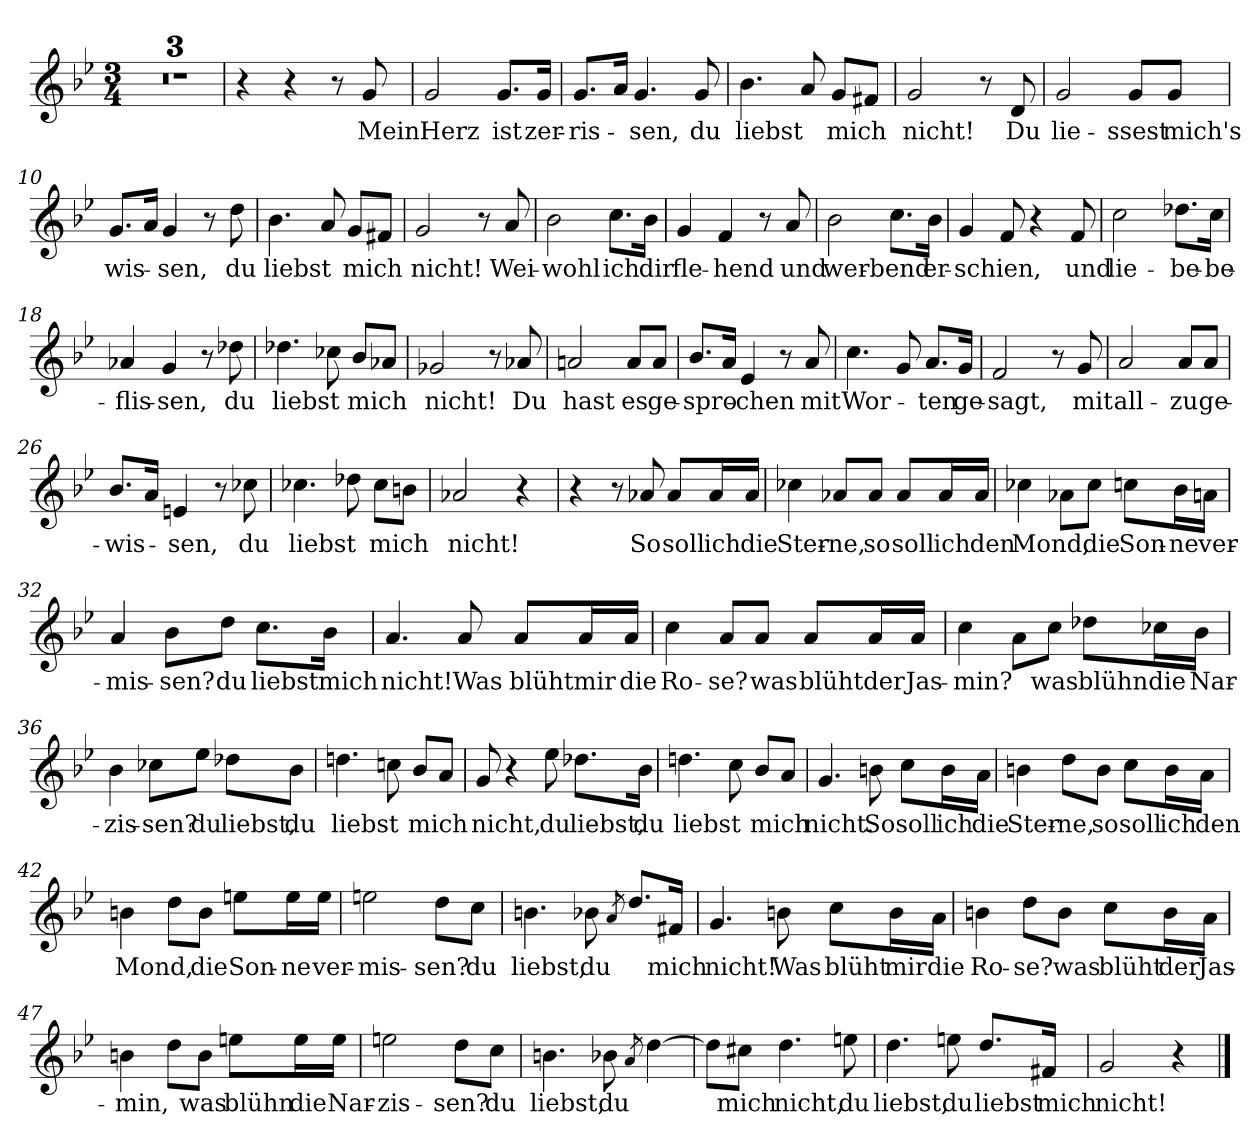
**kern	**text
*part1	*part1
*staff1	*staff1
*clefG2	*
*k[b-e-]	*
*M3/4	*
=1	=1
2.r	.
=2	=2
2.r	.
=3	=3
2.r	.
=4	=4
4r	.
4r	.
8r	.
!	!LO:LY:b
8g/	Mein
=5	=5
!	!LO:LY:b
2g/	Herz
!	!LO:LY:b
8.g/L	ist
!	!LO:LY:b
16g/Jk	zer-
=6	=6
!	!LO:LY:b
8.g/L	-ris-
16a/Jk	.
!	!LO:LY:b
4.g/	-sen,
!	!LO:LY:b
8g/	du
=7	=7
!	!LO:LY:b
4.b-\	liebst
8a/	.
!	!LO:LY:b
8g/L	mich
8f#X/J	.
=8	=8
!	!LO:LY:b
2g/	nicht!
8r	.
!	!LO:LY:b
8d/	Du
=9	=9
!	!LO:LY:b
2g/	lie-
!	!LO:LY:b
8g/L	-ssest
!	!LO:LY:b
8g/J	mich's
=10	=10
!	!LO:LY:b
8.g/L	wis-
16a/Jk	.
!	!LO:LY:b
4g/	-sen,
8r	.
!	!LO:LY:b
8dd\	du
!!LO:LB:g=z
=11	=11
!	!LO:LY:b
4.b-\	liebst
8a/	.
!	!LO:LY:b
8g/L	mich
8f#X/J	.
=12	=12
!	!LO:LY:b
2g/	nicht!
8r	.
!	!LO:LY:b
8a/	Wei-
=13	=13
!	!LO:LY:b
2b-\	-wohl
!	!LO:LY:b
8.cc\L	ich
!	!LO:LY:b
16b-\Jk	dir
=14	=14
!	!LO:LY:b
4g/	fle-
!	!LO:LY:b
4f/	-hend
8r	.
!	!LO:LY:b
8a/	und
=15	=15
!	!LO:LY:b
2b-\	wer-
!	!LO:LY:b
8.cc\L	-bend
!	!LO:LY:b
16b-\Jk	er-
=16	=16
!	!LO:LY:b
4g/	-schien,
8f/	.
4r	.
!	!LO:LY:b
8f/	und
=17	=17
!	!LO:LY:b
2cc\	lie-
!	!LO:LY:b
8.dd-X\L	-be-
!	!LO:LY:b
16cc\Jk	-be-
=18	=18
!	!LO:LY:b
4a-X/	-flis-
!	!LO:LY:b
4g/	-sen,
8r	.
!	!LO:LY:b
8dd-X\	du
!!LO:LB:g=z
=19	=19
!	!LO:LY:b
4.dd-X\	liebst
8cc-X\	.
!	!LO:LY:b
8b-/L	mich
8a-X/J	.
=20	=20
!	!LO:LY:b
2g-X/	nicht!
8r	.
!	!LO:LY:b
8a-X/	Du
=21	=21
!	!LO:LY:b
2an/	hast
!	!LO:LY:b
8a/L	es
!	!LO:LY:b
8a/J	ge-
=22	=22
!	!LO:LY:b
8.b-/L	-spro-
16a/Jk	.
!	!LO:LY:b
4e-/	-chen
8r	.
!	!LO:LY:b
8a/	mit
=23	=23
!	!LO:LY:b
4.cc\	Wor-
8g/	.
!	!LO:LY:b
8.a/L	-ten
!	!LO:LY:b
16g/Jk	ge-
=24	=24
!	!LO:LY:b
2f/	-sagt,
8r	.
!	!LO:LY:b
8g/	mit
=25	=25
!	!LO:LY:b
2a/	all-
!	!LO:LY:b
8a/L	-zu
!	!LO:LY:b
8a/J	ge-
=26	=26
!	!LO:LY:b
8.b-/L	-wis-
16a/Jk	.
!	!LO:LY:b
4en/	-sen,
8r	.
!	!LO:LY:b
8cc-X\	du
=27	=27
!	!LO:LY:b
4.cc-X\	liebst
8dd-X\	.
!	!LO:LY:b
8cc-\L	mich
8bn\J	.
!!LO:LB:g=z
=28	=28
!	!LO:LY:b
2a-X/	nicht!
4r	.
=29	=29
4r	.
8r	.
!	!LO:LY:b
8a-X/	So
!	!LO:LY:b
8a-/L	soll
!	!LO:LY:b
16a-/L	ich
!	!LO:LY:b
16a-/JJ	die
=30	=30
!	!LO:LY:b
4cc-X\	Ster-
!	!LO:LY:b
8a-X/L	-ne,
!	!LO:LY:b
8a-/J	so
!	!LO:LY:b
8a-/L	soll
!	!LO:LY:b
16a-/L	ich
!	!LO:LY:b
16a-/JJ	den
=31	=31
!	!LO:LY:b
4cc-X\	Mond,
8a-X\L	.
!	!LO:LY:b
8cc-\J	die
!	!LO:LY:b
8ccn\L	Son-
!	!LO:LY:b
16b-\L	-ne
!	!LO:LY:b
16an\JJ	ver-
=32	=32
!	!LO:LY:b
4a/	-mis-
!	!LO:LY:b
8b-\L	-sen?
!	!LO:LY:b
8dd\J	du
!	!LO:LY:b
8.cc\L	liebst
!	!LO:LY:b
16b-\Jk	mich
!!LO:LB:g=z
=33	=33
!	!LO:LY:b
4.a/	nicht!
!	!LO:LY:b
8a/	Was
!	!LO:LY:b
8a/L	blüht
!	!LO:LY:b
16a/L	mir
!	!LO:LY:b
16a/JJ	die
=34	=34
!	!LO:LY:b
4cc\	Ro-
!	!LO:LY:b
8a/L	-se?
!	!LO:LY:b
8a/J	was
!	!LO:LY:b
8a/L	blüht
!	!LO:LY:b
16a/L	der
!	!LO:LY:b
16a/JJ	Jas-
=35	=35
!	!LO:LY:b
4cc\	-min?
8a\L	.
!	!LO:LY:b
8cc\J	was
!	!LO:LY:b
8dd-X\L	blühn
!	!LO:LY:b
16cc-X\L	die
!	!LO:LY:b
16b-\JJ	Nar-
=36	=36
!	!LO:LY:b
4b-\	-zis-
!	!LO:LY:b
8cc-X\L	-sen?
!	!LO:LY:b
8ee-\J	du
!	!LO:LY:b
8dd-X\L	liebst,
!	!LO:LY:b
8b-\J	du
=37	=37
!	!LO:LY:b
4.ddn\	liebst
8ccn\	.
!	!LO:LY:b
8b-/L	mich
8a/J	.
!!LO:LB:g=z
=38	=38
!	!LO:LY:b
8g/	nicht,
4r	.
!	!LO:LY:b
8ee-\	du
!	!LO:LY:b
8.dd-X\L	liebst,
!	!LO:LY:b
16b-\Jk	du
=39	=39
!	!LO:LY:b
4.ddn\	liebst
8cc\	.
!	!LO:LY:b
8b-/L	mich
8a/J	.
=40	=40
!	!LO:LY:b
4.g/	nicht.
!	!LO:LY:b
8bn\	So
!	!LO:LY:b
8cc\L	soll
!	!LO:LY:b
16b\L	ich
!	!LO:LY:b
16a\JJ	die
=41	=41
!	!LO:LY:b
4bn\	Ster-
!	!LO:LY:b
8dd\L	-ne,
!	!LO:LY:b
8b\J	so
!	!LO:LY:b
8cc\L	soll
!	!LO:LY:b
16b\L	ich
!	!LO:LY:b
16a\JJ	den
=42	=42
!	!LO:LY:b
4bn\	Mond,
8dd\L	.
!	!LO:LY:b
8b\J	die
!	!LO:LY:b
8een\L	Son-
!	!LO:LY:b
16ee\L	-ne
!	!LO:LY:b
16ee\JJ	ver-
=43	=43
!	!LO:LY:b
2een\	-mis-
!	!LO:LY:b
8dd\L	-sen?
!	!LO:LY:b
8cc\J	du
!!LO:LB:g=z
=44	=44
!	!LO:LY:b
4.bn\	liebst,
!	!LO:LY:b
8b-X\	du
8qa/	.
8.dd/L	.
!	!LO:LY:b
16f#X/Jk	mich
=45	=45
!	!LO:LY:b
4.g/	nicht!
!	!LO:LY:b
8bn\	Was
!	!LO:LY:b
8cc\L	blüht
!	!LO:LY:b
16b\L	mir
!	!LO:LY:b
16a\JJ	die
=46	=46
!	!LO:LY:b
4bn\	Ro-
!	!LO:LY:b
8dd\L	-se?
!	!LO:LY:b
8b\J	was
!	!LO:LY:b
8cc\L	blüht
!	!LO:LY:b
16b\L	der
!	!LO:LY:b
16a\JJ	Jas-
=47	=47
!	!LO:LY:b
4bn\	-min,
8dd\L	.
!	!LO:LY:b
8b\J	was
!	!LO:LY:b
8een\L	blühn
!	!LO:LY:b
16ee\L	die
!	!LO:LY:b
16ee\JJ	Nar-
=48	=48
!	!LO:LY:b
2een\	-zis-
!	!LO:LY:b
8dd\L	-sen?
!	!LO:LY:b
8cc\J	du
!!LO:LB:g=z
=49	=49
!	!LO:LY:b
4.bn\	liebst,
!	!LO:LY:b
8b-X\	du
8qa/	.
[4dd\	.
=50	=50
8dd\L]	.
!	!LO:LY:b
8cc#X\J	mich
!	!LO:LY:b
4.dd\	nicht,
!	!LO:LY:b
8een\	du
=51	=51
!	!LO:LY:b
4.dd\	liebst,
!	!LO:LY:b
8een\	du
!	!LO:LY:b
8.dd/L	liebst
!	!LO:LY:b
16f#X/Jk	mich
=52	=52
!	!LO:LY:b
2g/	nicht!
4r	.
==	==
*-	*-
